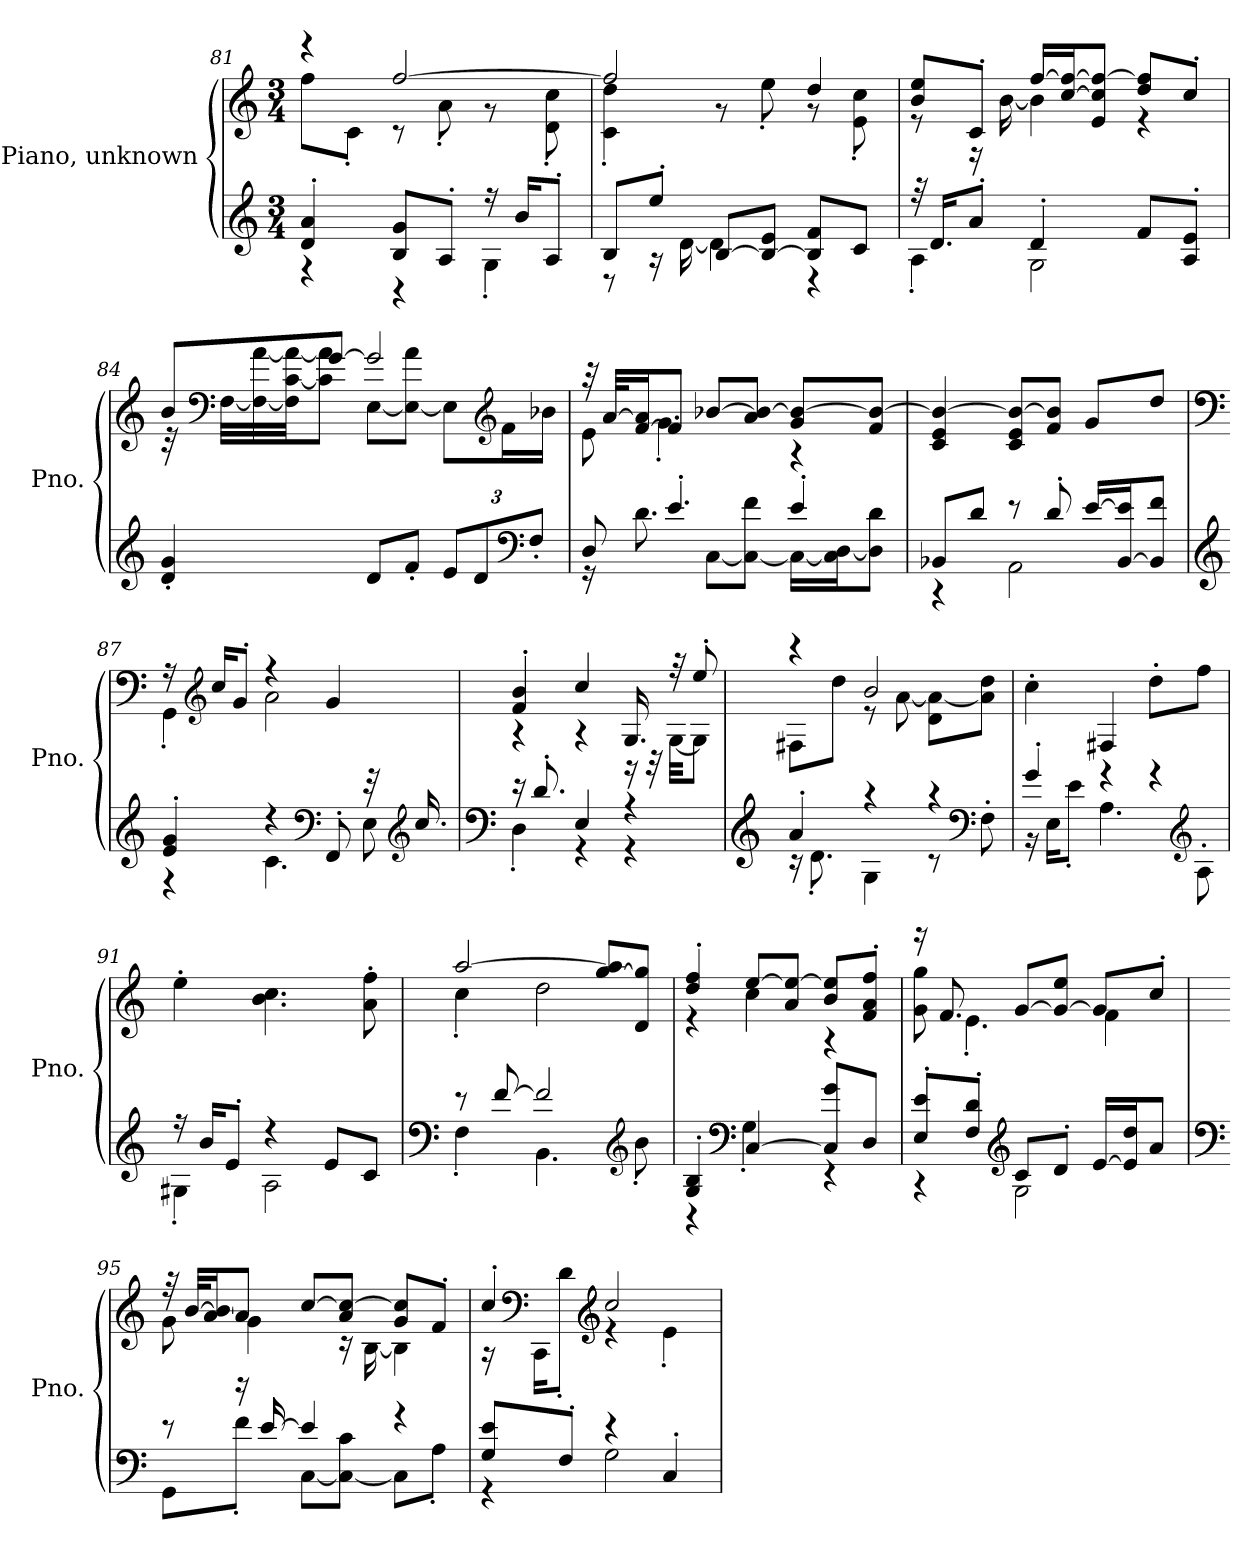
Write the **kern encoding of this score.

**kern	**kern
*part1	*part1
*staff2	*staff1
*I"Piano, unknown	*
*I'Pno.	*
!!LO:LB:g=z
*clefG2	*clefG2
*k[]	*k[]
*M3/4	*M3/4
=81	=81
*^	*^
4d/' 4a/'	4r	4r	8ff\L
.	.	.	8c'\J
8B/ 8g/L	4r	[2ff/	8r
8A'/J	.	.	8a'\
16r	4G'\	.	8r
16b/KL	.	.	.
8A'/J	.	.	8d\' 8cc\'
=82	=82	=82	=82
8B/L	8r	2ff/]	4c\' 4dd\'
8ee'/J	16r	.	.
.	[16d\	.	.
[8B/L	4d\]	.	8r
8B/_ 8e/J	.	.	8ee'\
8B/] 8f/L	4r	4dd/	8r
8c/J	.	.	8e\' 8cc\'
=83	=83	=83	=83
32r	4A'\	8b/ 8ee/L	8r
16.d/KL	.	.	.
8a'/J	.	8c'/J	16r
.	.	.	[16b\
4d'/	2G\	[16ff/LL	4b\]
.	.	[16cc/ 16ff/_J	.
.	.	8e/ 8cc/] 8ff/_J	.
8f/L	.	8dd/ 8ff/]L	4r
8A/' 8e/'J	.	8cc'/J	.
*v	*v	*	*
!!LO:LB:g=z	!!
=84	=84	=84
4d/' 4g/'	8b/L	32r
*	*clefF4	*
.	.	[32F\LLL
.	.	32F\_ [32a\
.	.	32F\] [32c\ 32a\_JJ
.	[8g/J	8c\] 8a\]J
8d/L	2g/]	[8E\L
8f'/J	.	8E\_ 8a\J
*Xbrackettup	*	*
12e/L	.	8E\L]
12d/	.	.
*	*clefG2	*
.	.	16f\L
*clefF4	*	*
12F'/J	.	.
.	.	16b-X\JJ
=85	=85	=85
*^	*	*
8D/	16r	32r	8e\
.	.	[32a/KLL	.
.	8.d\	[16f/ 16a/]J	.
4.e'/	.	8f/J]	4.g'\
.	[8C\L	[8b-X/L	.
.	8C\_ 8f\J	8a/ 8b-/_J	.
4e'/	16C\LL_	8g/ 8b-/_L	4r
.	16C\] [16D\J	.	.
.	8D\] 8d\J	8f/ 8b-/_J	.
*	*	*v	*v
!!LO:LB:g=z
=86	=86	=86
8BB-X/L	4r	4c/ 4e/ 4b-/_
8d/J	.	.
8r	2AA\	8c/ 8e/ 8b-/_L
8d'/	.	8f/ 8b-/]J
[16e/LL	.	8g/L
[16BB-/ 16e/]J	.	.
8BB-/] 8f/J	.	8dd/J
=87	=87	=87
*clefG2	*	*clefF4
*	*	*^
4e/' 4g/'	4r	16r	4GG'\
*	*	*clefG2	*
.	.	16cc/KL	.
.	.	8g'/J	.
4r	4.c\	4r	2a\
*clefF4	*	*	*
8FF'/	.	4g/	.
32r	8E\	.	.
*clefG2	*	*	*
16.cc/	.	.	.
=88	=88	=88	=88
*clefF4	*	*	*
16r	4D'\	4f/' 4b/'	4r
8.d'/	.	.	.
4E/	4r	4cc/	4r
4r	4r	16.G/	16r
.	.	.	32r
.	.	32r	[32G\KKL
.	.	8ee'/	8G\J]
!!LO:LB:g=z	!!
=89	=89	=89	=89
*clefG2	*	*	*
4a'/	16r	4r	8F#X\L
.	8.d'\	.	.
.	.	.	8dd\J
4r	4G\	2b/	8r
.	.	.	[8a\
4r	8r	.	8d\ 8a\_L
*clefF4	*	*	*
.	8F'\	.	8a\] 8dd\J
*	*	*v	*v
=90	=90	=90
4g'/	16r	4cc'\
.	16E\KL	.
.	8e'\J	.
4r	4.A\	4F#X/
4r	.	8dd'\L
*clefG2	*	*
.	8A'\	8ff\J
=91	=91	=91
16r	4G#X'\	4ee'\
16b/KL	.	.
8e'/J	.	.
4r	2A\	4.b\ 4.cc\
8e/L	.	.
8c/J	.	8a\' 8ff\'
=92	=92	=92
*clefF4	*	*
*	*	*^
8r	4F'\	[2aa/	4cc'\
[8f/	.	.	.
2f/]	4.BB\	.	2dd\
.	.	[8gg/ 8aa/]L	.
*clefG2	*	*	*
.	8b'\	8d/ 8gg/]J	.
=93	=93	=93	=93
4G/' 4B/'	4r	4dd/' 4ff/'	4r
*clefF4	*	*	*
[4C/	4G'\	[8ee/L	4cc\
.	.	8a/ 8ee/_J	.
8C/] 8g/L	4r	8b/ 8ee/]L	4r
8D/J	.	8f/' 8a/' 8ff/'J	.
!!LO:LB:g=z	!!
=94	=94	=94	=94
8E/' 8e/'L	4r	16r	8g\ 8gg\
.	.	8.f/	.
8F/' 8d/'J	.	.	4.e'\
*clefG2	*	*	*
8c/L	2G\	[8g/L	.
8d'/J	.	8g/_ 8ee/J	.
[16e/LL	.	8g/L]	4f\
16e/] 16dd/J	.	.	.
8a/J	.	8cc'/J	.
=95	=95	=95	=95
*clefF4	*	*	*
8r	8GG\L	32r	8g\
.	.	[32b/KLL	.
.	.	[16a/ 16b/]J	.
16r	8f'\J	8a/J]	4g\
[16e/	.	.	.
4e/]	[8C\L	[8cc/L	.
.	8C\_ 8c\J	8a/ 8cc/_J	16r
.	.	.	[16B\
4r	8C\L]	8g/ 8cc/]L	4B\]
.	8A'\J	8f'/J	.
=96	=96	=96	=96
8G/ 8e/L	4r	4cc'/	16r
*	*	*clefF4	*
.	.	.	16CC\KL
8F'/J	.	.	8d'\J
*	*	*clefG2	*
4r	2G\	2cc/	4r
4C'/	.	.	4e'\
*v	*v	*	*
*	*v	*v
=	=
*-	*-
